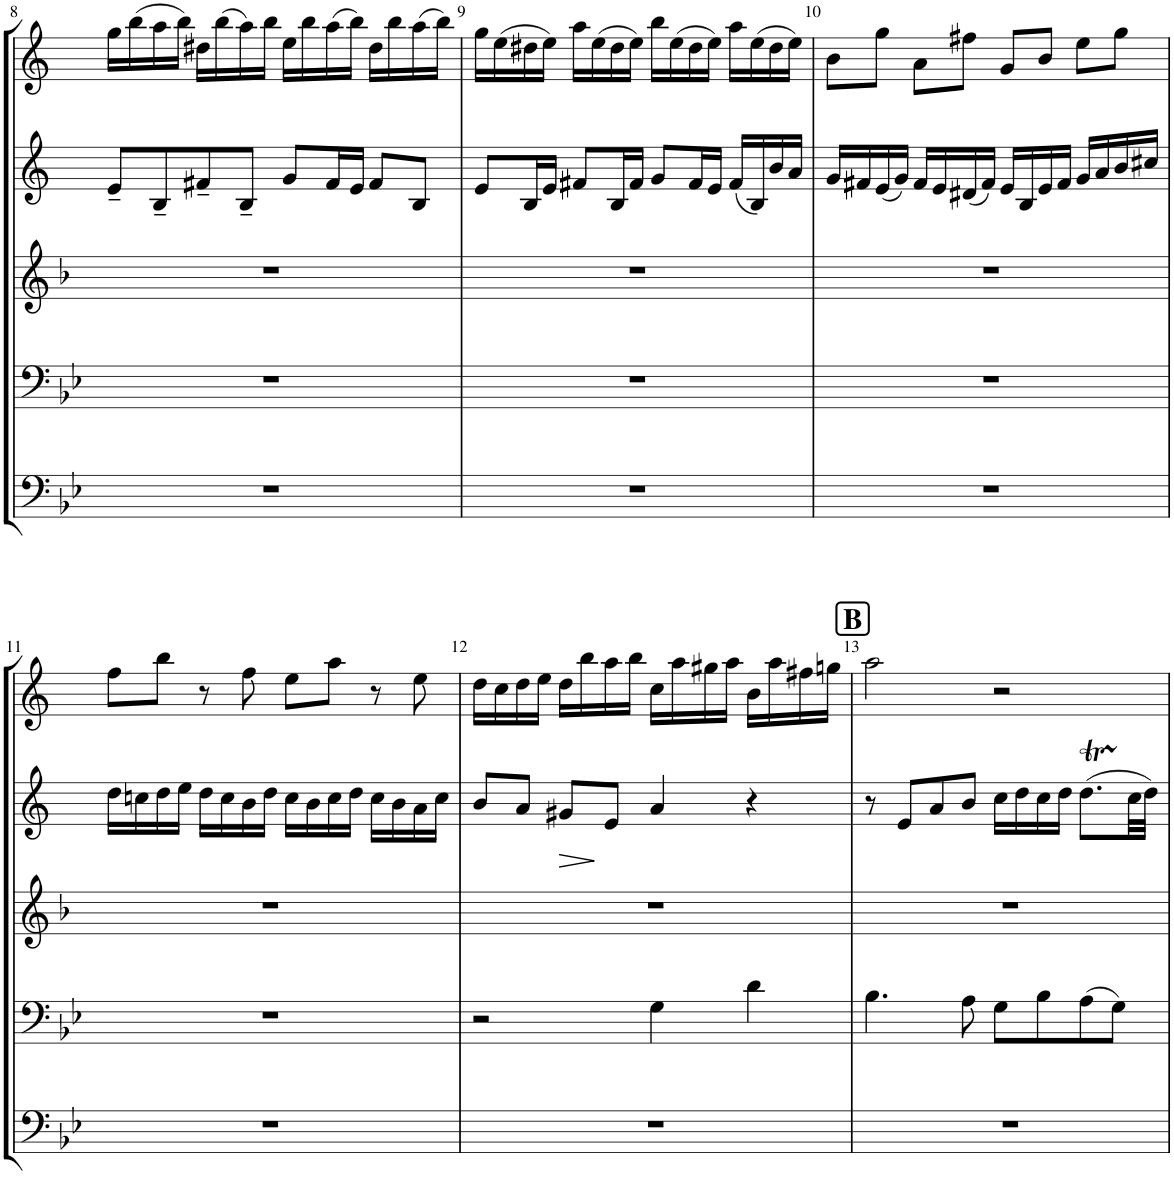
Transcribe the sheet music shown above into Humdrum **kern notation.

**kern	**kern	**kern	**kern	**dynam	**kern
*part5	*part4	*part3	*part2	*part2	*part1
*staff5	*staff4	*staff3	*staff2	*staff2	*staff1
*I"Tuba	*I"Trombone	*I"Horn in F	*I"Bb Trumpet II	*	*I"Bb Trumpet I
*I'Tba	*I'Trb	*I'Hn	*I'Tpt	*	*I'Tpt
!!LO:PB:g=z
*clefF4	*clefF4	*clefG2	*clefG2	*	*clefG2
*	*	*Trd4c7	*Trd1c2	*	*Trd1c2
*k[b-e-]	*k[b-e-]	*k[b-]	*k[]	*	*k[]
*M4/4	*M4/4	*M4/4	*M4/4	*	*M4/4
=8	=8	=8	=8	=8	=8
1r	1r	1r	8e~/L	.	16gg\LL
.	.	.	.	.	(16bb\
.	.	.	8B~/	.	16aa\
.	.	.	.	.	16bb\JJ)
.	.	.	8f#X~/	.	16dd#X\LL
.	.	.	.	.	(16bb\
.	.	.	8B~/J	.	16aa\)
.	.	.	.	.	16bb\JJ
.	.	.	8g/L	.	16ee\LL
.	.	.	.	.	16bb\
.	.	.	16f#/L	.	(16aa\
.	.	.	16e/JJ	.	16bb\JJ)
.	.	.	8f#/L	.	16dd#\LL
.	.	.	.	.	16bb\
.	.	.	8B/J	.	(16aa\
.	.	.	.	.	16bb\JJ)
=9	=9	=9	=9	=9	=9
1r	1r	1r	8e/L	.	16gg\LL
.	.	.	.	.	(16ee\
.	.	.	16B/L	.	16dd#X\
.	.	.	16e/JJ	.	16ee\JJ)
.	.	.	8f#X/L	.	16aa\LL
.	.	.	.	.	(16ee\
.	.	.	16B/L	.	16dd#\
.	.	.	16f#/JJ	.	16ee\JJ)
.	.	.	8g/L	.	16bb\LL
.	.	.	.	.	(16ee\
.	.	.	16f#/L	.	16dd#\
.	.	.	16e/JJ	.	16ee\JJ)
.	.	.	(16f#/LL	.	16aa\LL
.	.	.	16B/)	.	(16ee\
.	.	.	16b/	.	16dd#\
.	.	.	16a/JJ	.	16ee\JJ)
=10	=10	=10	=10	=10	=10
1r	1r	1r	16g/LL	.	8b\L
.	.	.	16f#X/	.	.
.	.	.	(16e/	.	8gg\J
.	.	.	16g/JJ)	.	.
.	.	.	16f#/LL	.	8a\L
.	.	.	16e/	.	.
.	.	.	(16d#X/	.	8ff#X\J
.	.	.	16f#/JJ)	.	.
.	.	.	16e/LL	.	8g/L
.	.	.	16B/	.	.
.	.	.	16e/	.	8b/J
.	.	.	16f#/JJ	.	.
.	.	.	16g/LL	.	8ee\L
.	.	.	16a/	.	.
.	.	.	16b/	.	8gg\J
.	.	.	16cc#X/JJ	.	.
!!LO:LB:g=z
=11	=11	=11	=11	=11	=11
1r	1r	1r	16dd\LL	.	8ff\L
.	.	.	16ccn\	.	.
.	.	.	16dd\	.	8bb\J
.	.	.	16ee\JJ	.	.
.	.	.	16dd\LL	.	8r
.	.	.	16cc\	.	.
.	.	.	16b\	.	8ff\
.	.	.	16dd\JJ	.	.
.	.	.	16cc\LL	.	8ee\L
.	.	.	16b\	.	.
.	.	.	16cc\	.	8aa\J
.	.	.	16dd\JJ	.	.
.	.	.	16cc\LL	.	8r
.	.	.	16b\	.	.
.	.	.	16a\	.	8ee\
.	.	.	16cc\JJ	.	.
=12	=12	=12	=12	=12	=12
1r	2r	1r	8b/L	.	16dd\LL
.	.	.	.	.	16cc\
.	.	.	8a/J	.	16dd\
.	.	.	.	.	16ee\JJ
!	!	!	!	!LO:HP:b	!
.	.	.	8g#X/L	>	16dd\LL
.	.	.	.	.	16bb\
.	.	.	8e/J	]	16aa\
.	.	.	.	.	16bb\JJ
.	4G\	.	4a/	.	16cc\LL
.	.	.	.	.	16aa\
.	.	.	.	.	16gg#X\
.	.	.	.	.	16aa\JJ
.	4d\	.	4r	.	16b\LL
.	.	.	.	.	16aa\
.	.	.	.	.	16ff#X\
.	.	.	.	.	16ggn\JJ
!!LO:REH:place=s1:a:B:cj:fs=14:t=B
=13	=13	=13	=13	=13	=13
1r	4.B-\	1r	8r	.	2aa\
.	.	.	8e/L	.	.
.	.	.	8a/	.	.
.	8A\	.	8b/J	.	.
.	8G\L	.	16cc\LL	.	2r
.	.	.	16dd\	.	.
.	8B-\	.	16cc\	.	.
.	.	.	16dd\JJ	.	.
.	(8A\	.	(8.ddT\L	.	.
.	8G\J)	.	.	.	.
.	.	.	32cc\LL	.	.
.	.	.	32dd\JJJ)	.	.
=	=	=	=	=	=
*-	*-	*-	*-	*-	*-
